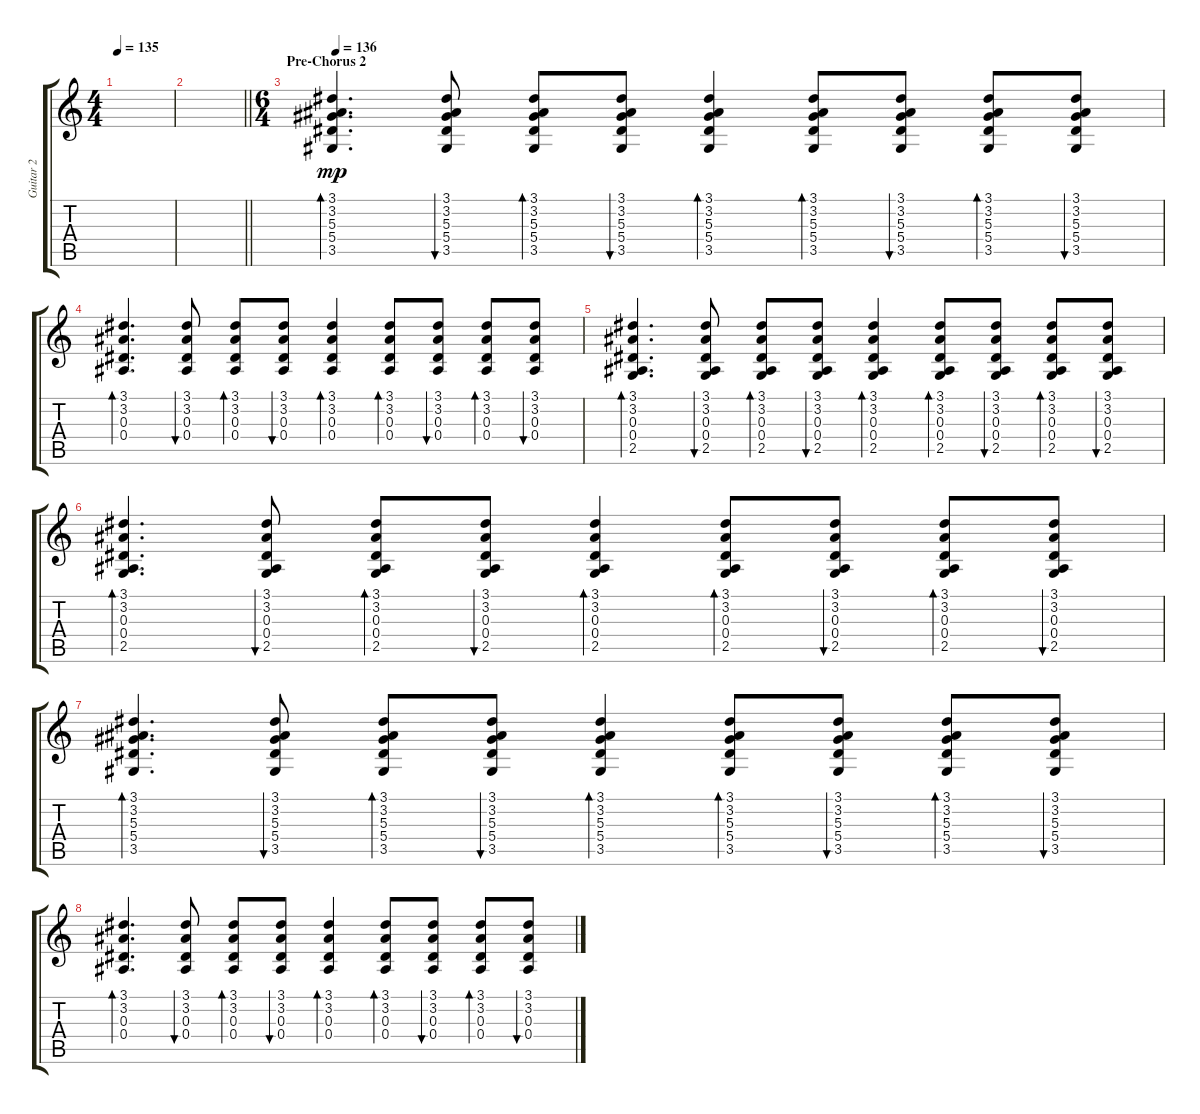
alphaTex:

\track ("Guitar 2" "Guitar 2") {instrument distortionguitar}
\staff {score tabs}
\tuning (C4 G3 Eb3 Bb2 F2 C2) {hide}
\ts (4 4)
\tempo 135
\clef g2
\ks c
|
\barLineRight lightlight
|
\ts (6 4)
\section ("" "Pre-Chorus 2")
\tempo 136
(3.1 3.2 5.3 5.4 3.5).4{d bd 120 dy mp instrument acousticguitarnylon} (3.1 3.2 5.3 5.4 3.5).8{bu 60} (3.1 3.2 5.3 5.4 3.5).8{bd 60} (3.1 3.2 5.3 5.4 3.5).8{bu 60} (3.1 3.2 5.3 5.4 3.5).4{bd 120} (3.1 3.2 5.3 5.4 3.5).8{bd 60} (3.1 3.2 5.3 5.4 3.5).8{bu 60} (3.1 3.2 5.3 5.4 3.5).8{bd 60} (3.1 3.2 5.3 5.4 3.5).8{bu 60} |
(3.1 3.2 0.3 0.4).4{d bd 120} (3.1 3.2 0.3 0.4).8{bu 60} (3.1 3.2 0.3 0.4).8{bd 60} (3.1 3.2 0.3 0.4).8{bu 60} (3.1 3.2 0.3 0.4).4{bd 120} (3.1 3.2 0.3 0.4).8{bd 60} (3.1 3.2 0.3 0.4).8{bu 60} (3.1 3.2 0.3 0.4).8{bd 60} (3.1 3.2 0.3 0.4).8{bu 60} |
(3.1 3.2 0.3 0.4 2.5).4{d bd 120} (3.1 3.2 0.3 0.4 2.5).8{bu 60} (3.1 3.2 0.3 0.4 2.5).8{bd 60} (3.1 3.2 0.3 0.4 2.5).8{bu 60} (3.1 3.2 0.3 0.4 2.5).4{bd 120} (3.1 3.2 0.3 0.4 2.5).8{bd 60} (3.1 3.2 0.3 0.4 2.5).8{bu 60} (3.1 3.2 0.3 0.4 2.5).8{bd 60} (3.1 3.2 0.3 0.4 2.5).8{bu 60} |
(3.1 3.2 0.3 0.4 2.5).4{d bd 120} (3.1 3.2 0.3 0.4 2.5).8{bu 60} (3.1 3.2 0.3 0.4 2.5).8{bd 60} (3.1 3.2 0.3 0.4 2.5).8{bu 60} (3.1 3.2 0.3 0.4 2.5).4{bd 120} (3.1 3.2 0.3 0.4 2.5).8{bd 60} (3.1 3.2 0.3 0.4 2.5).8{bu 60} (3.1 3.2 0.3 0.4 2.5).8{bd 60} (3.1 3.2 0.3 0.4 2.5).8{bu 60} |
(3.1 3.2 5.3 5.4 3.5).4{d bd 120} (3.1 3.2 5.3 5.4 3.5).8{bu 60} (3.1 3.2 5.3 5.4 3.5).8{bd 60} (3.1 3.2 5.3 5.4 3.5).8{bu 60} (3.1 3.2 5.3 5.4 3.5).4{bd 120} (3.1 3.2 5.3 5.4 3.5).8{bd 60} (3.1 3.2 5.3 5.4 3.5).8{bu 60} (3.1 3.2 5.3 5.4 3.5).8{bd 60} (3.1 3.2 5.3 5.4 3.5).8{bu 60} |
(3.1 3.2 0.3 0.4).4{d bd 120} (3.1 3.2 0.3 0.4).8{bu 60} (3.1 3.2 0.3 0.4).8{bd 60} (3.1 3.2 0.3 0.4).8{bu 60} (3.1 3.2 0.3 0.4).4{bd 120} (3.1 3.2 0.3 0.4).8{bd 60} (3.1 3.2 0.3 0.4).8{bu 60} (3.1 3.2 0.3 0.4).8{bd 60} (3.1 3.2 0.3 0.4).8{bu 60}
